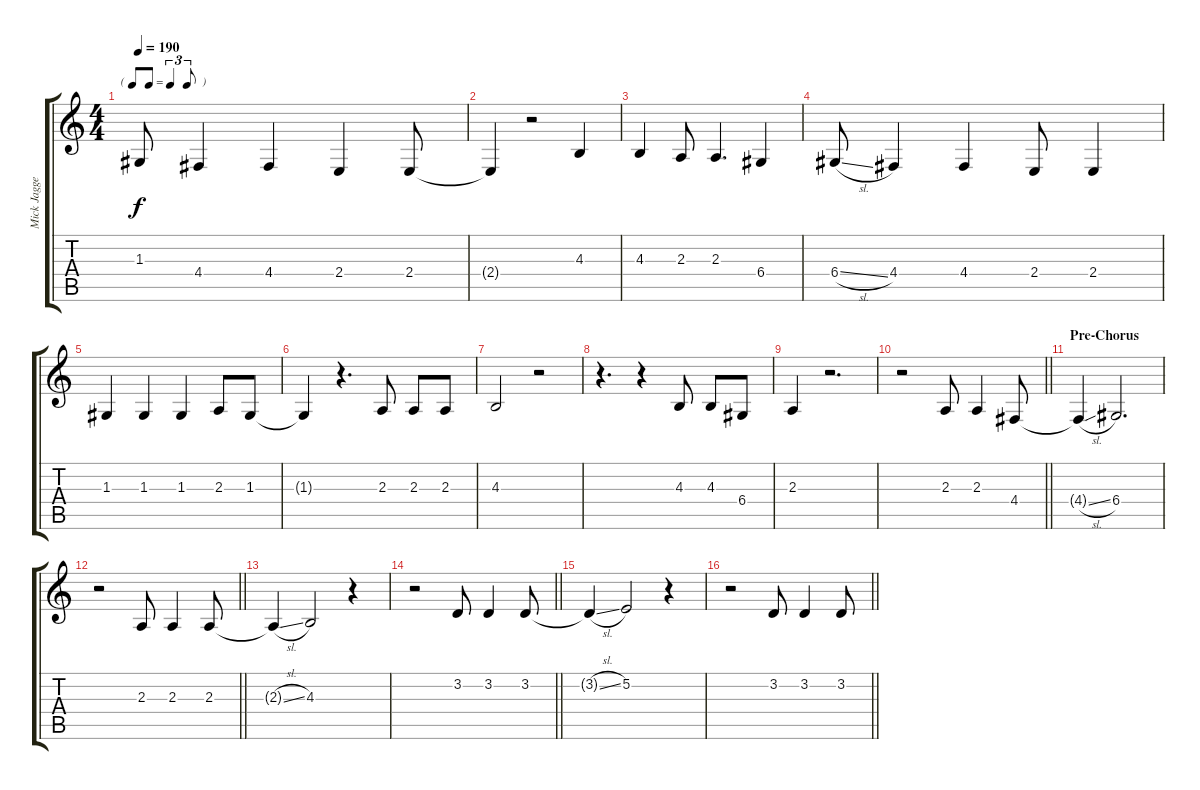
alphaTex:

\track ("Mick Jagger" "Mick Jagge") {instrument trombone}
\staff {score tabs}
\tuning (E4 B3 G3 D3 A2 E2) {hide}
\ts (4 4)
\tf triplet8th
\tempo 190
\clef g2
\ks c
1.3{t}.8{dy f} 4.4.4 4.4.4 2.4.4 2.4.8 |
2.4{t}.4 r.2 4.3.4 |
4.3.4 2.3.8 2.3.4{d} 6.4.4 |
6.4{sl}.8 4.4.4 4.4.4 2.4.8 2.4.4 |
1.3.4 1.3.4 1.3.4 2.3.8 1.3.8 |
1.3{t}.4 r.4{d} 2.3.8 2.3.8 2.3.8 |
4.3.2 r.2 |
r.4{d} r.4 4.3.8 4.3.8 6.4.8 |
2.3.4 r.2{d} |
\barLineRight lightlight
r.2 2.3.8 2.3.4 4.4.8 |
\section ("" "Pre-Chorus")
4.4{sl t}.4 6.4.2{d} |
\barLineRight lightlight
r.2 2.3.8 2.3.4 2.3.8 |
2.3{sl t}.4 4.3.2 r.4 |
\barLineRight lightlight
r.2 3.2.8 3.2.4 3.2.8 |
3.2{sl t}.4 5.2.2 r.4 |
\barLineRight lightlight
r.2 3.2.8 3.2.4 3.2.8
